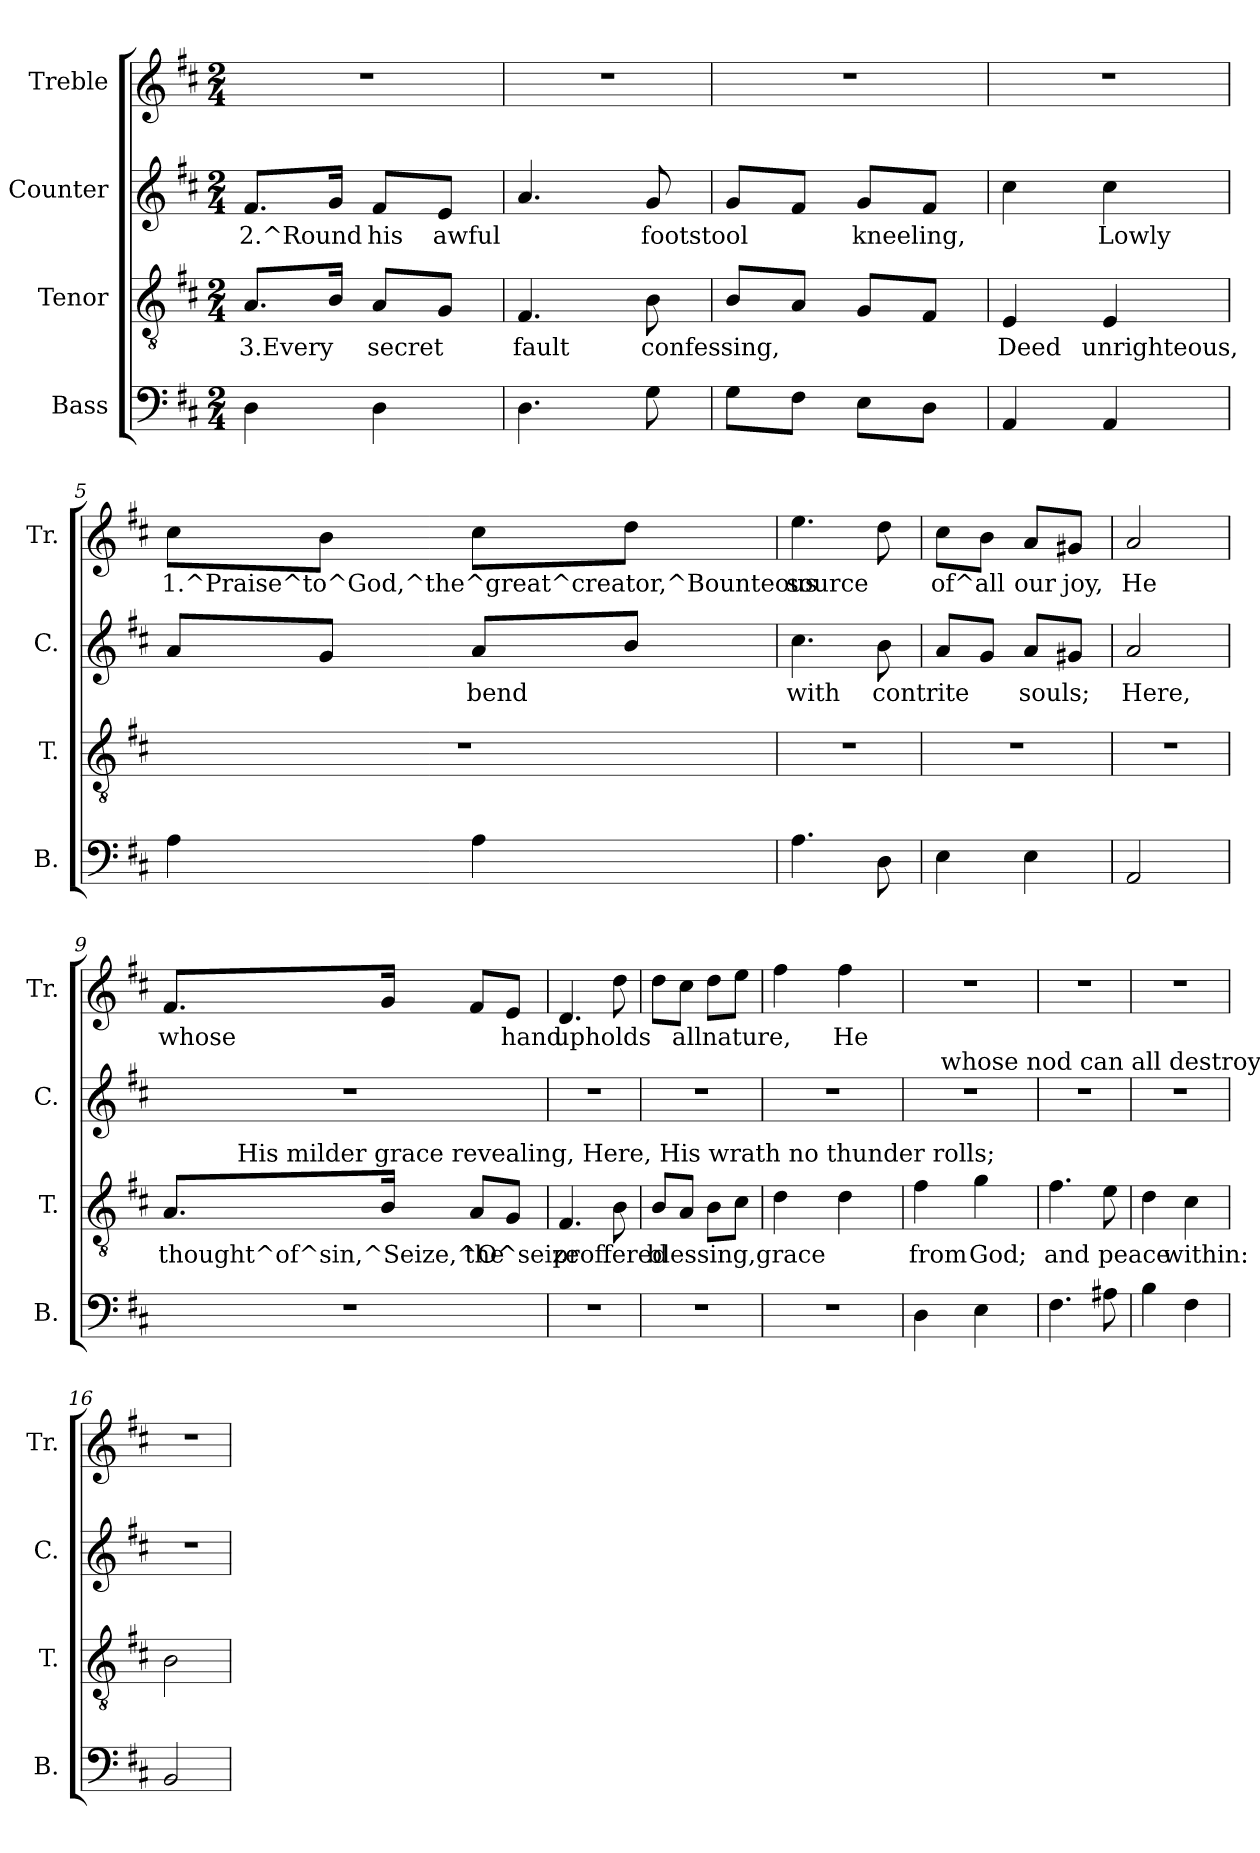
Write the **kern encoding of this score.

**kern	**kern	**text	**kern	**text	**kern	**text
*part4	*part3	*part3	*part2	*part2	*part1	*part1
*staff4	*staff3	*staff3	*staff2	*staff2	*staff1	*staff1
*I"Bass	*I"Tenor	*	*I"Counter	*	*I"Treble	*
*I'B.	*I'T.	*	*I'C.	*	*I'Tr.	*
!!LO:PB:g=z
*stria5	*stria5	*	*stria5	*	*stria5	*
*clefF4	*clefGv2	*	*clefG2	*	*clefG2	*
*k[f#c#]	*k[f#c#]	*	*k[f#c#]	*	*k[f#c#]	*
*D:	*D:	*	*D:	*	*D:	*
*M2/4	*M2/4	*	*M2/4	*	*M2/4	*
=1	=1	=1	=1	=1	=1	=1
!	!	!LO:LY:b:rj	!	!LO:LY:b:rj	!	!
4D\	8.A/L	3.Every	8.f#/L	2.^Round	2r	.
!	!	!LO:LY:b:rj	!	!LO:LY:b:rj	!	!
.	16B/J	.	16g/J	.	.	.
!	!	!LO:LY:b:rj	!	!LO:LY:b:rj	!	!
4D\	8A/L	secret	8f#/L	his	.	.
!	!	!LO:LY:b:rj	!	!LO:LY:b:rj	!	!
.	8G/J	.	8e/J	awful	.	.
=2	=2	=2	=2	=2	=2	=2
!	!	!LO:LY:b:rj	!	!LO:LY:b:rj	!	!
4.D\	4.F#/	fault	4.a/	.	2r	.
!	!	!LO:LY:b:rj	!	!LO:LY:b:rj	!	!
8G\	8B\	confessing,	8g/	footstool	.	.
=3	=3	=3	=3	=3	=3	=3
!	!	!LO:LY:b:rj	!	!LO:LY:b:rj	!	!
8G\L	8B/L	.	8g/L	.	2r	.
!	!	!LO:LY:b:rj	!	!LO:LY:b:rj	!	!
8F#\J	8A/J	.	8f#/J	.	.	.
!	!	!LO:LY:b:rj	!	!LO:LY:b:rj	!	!
8E\L	8G/L	.	8g/L	kneeling,	.	.
!	!	!LO:LY:b:rj	!	!LO:LY:b:rj	!	!
8D\J	8F#/J	.	8f#/J	.	.	.
=4	=4	=4	=4	=4	=4	=4
!	!	!LO:LY:b:rj	!	!LO:LY:b:rj	!	!
4AA/	4E/	Deed	4cc#\	.	2r	.
!	!	!LO:LY:b:rj	!	!LO:LY:b:rj	!	!
4AA/	4E/	unrighteous,	4cc#\	Lowly	.	.
=5	=5	=5	=5	=5	=5	=5
!	!	!	!	!LO:LY:b:rj	!	!LO:LY:b:rj
4A\	2r	.	8a/L	.	8cc#>\L	1.^Praise^to^God,^the^great^creator,^Bounteous
!	!	!	!	!LO:LY:b:rj	!	!LO:LY:b:rj
.	.	.	8g/J	.	8b\J	.
!	!	!	!	!LO:LY:b:rj	!	!LO:LY:b:rj
4A\	.	.	8a/L	bend	8cc#\L	.
!	!	!	!	!LO:LY:b:rj	!	!LO:LY:b:rj
.	.	.	8b/J	.	8dd\J	.
=6	=6	=6	=6	=6	=6	=6
!	!	!	!	!LO:LY:b:rj	!	!LO:LY:b:rj
4.A\	2r	.	4.cc#\	with	4.ee\	source
!	!	!	!	!LO:LY:b:rj	!	!LO:LY:b:rj
8D\	.	.	8b\	contrite	8dd\	.
=7	=7	=7	=7	=7	=7	=7
!	!	!	!	!LO:LY:b:rj	!	!LO:LY:b:rj
4E\	2r	.	8a/L	.	8cc#\L	of^all
!	!	!	!	!LO:LY:b:rj	!	!LO:LY:b:rj
.	.	.	8g/J	.	8b\J	.
!	!	!	!	!LO:LY:b:rj	!	!LO:LY:b:rj
4E\	.	.	8a/L	souls;	8a/L	our
!	!	!	!	!LO:LY:b:rj	!	!LO:LY:b:rj
.	.	.	8g#X/J	.	8g#X/J	joy,
=8	=8	=8	=8	=8	=8	=8
!	!	!	!	!LO:LY:b:rj	!	!LO:LY:b:rj
2AA/	2r	.	2a/	Here,	2a/	He
=9	=9	=9	=9	=9	=9	=9
!	!	!LO:LY:b:rj	!	!	!	!LO:LY:b:rj
*	*^	*	*	*	*	*
2r	8.A/L	32.ryy	thought^of^sin,^Seize,^O^seize	2r	.	8.f#/L	whose
!	!	!LO:TX:a:t=His milder grace revealing, Here, His wrath no thunder rolls;	!	!	!	!	!
.	.	4ryy	.	.	.	.	.
!	!	!	!LO:LY:b:rj	!	!	!	!LO:LY:b:rj
.	16B/J	.	.	.	.	16g/J	.
!	!	!	!LO:LY:b:rj	!	!	!	!LO:LY:b:rj
.	8A/L	.	the	.	.	8f#/L	.
.	.	8ryy	.	.	.	.	.
!	!	!	!LO:LY:b:rj	!	!	!	!LO:LY:b:rj
.	8G/J	.	.	.	.	8e>/J	hand
.	.	16ryy	.	.	.	.	.
.	.	64ryy	.	.	.	.	.
=10	=10	=10	=10	=10	=10	=10	=10
!	!	!	!LO:LY:b:rj	!	!	!	!LO:LY:b:rj
*	*v	*v	*	*	*	*	*
2r	4.F#/	proffered	2r	.	4.d/	upholds
!	!	!LO:LY:b:rj	!	!	!	!LO:LY:b:rj
.	8B\	.	.	.	8dd\	.
=11	=11	=11	=11	=11	=11	=11
!	!	!LO:LY:b:rj	!	!	!	!LO:LY:b:rj
2r	8B/L	blessing,grace	2r	.	8dd\L	.
!	!	!LO:LY:b:rj	!	!	!	!LO:LY:b:rj
.	8A/J	.	.	.	8cc#\J	all
!	!	!LO:LY:b:rj	!	!	!	!LO:LY:b:rj
.	8B\L	.	.	.	8dd\L	nature,
!	!	!LO:LY:b:rj	!	!	!	!LO:LY:b:rj
.	8c#\J	.	.	.	8ee\J	.
=12	=12	=12	=12	=12	=12	=12
!	!	!LO:LY:b:rj	!	!	!	!LO:LY:b:rj
2r	4d\	.	2r	.	4ff#\	.
!	!	!LO:LY:b:rj	!	!	!	!LO:LY:b:rj
.	4d\	.	.	.	4ff#\	He
=13	=13	=13	=13	=13	=13	=13
!	!	!LO:LY:b:rj	!	!	!	!
*	*	*	*^	*	*	*
4D\	4f#\	from	2r	16ryy	.	2r	.
.	.	.	.	64ryy	.	.	.
!	!	!	!	!LO:TX:a:t=whose nod can all destroy;	!	!	!
.	.	.	.	4ryy	.	.	.
!	!	!LO:LY:b:rj	!	!	!	!	!
4E\	4g\	God;	.	.	.	.	.
.	.	.	.	8ryy	.	.	.
.	.	.	.	32.ryy	.	.	.
=14	=14	=14	=14	=14	=14	=14	=14
!	!	!LO:LY:b:rj	!	!	!	!	!
*	*	*	*v	*v	*	*	*
4.F#\	4.f#\	and	2r	.	2r	.
!	!	!LO:LY:b:rj	!	!	!	!
8A#X\	8e\	peace	.	.	.	.
=15	=15	=15	=15	=15	=15	=15
!	!	!LO:LY:b:rj	!	!	!	!
4B\	4d\	.	2r	.	2r	.
!	!	!LO:LY:b:rj	!	!	!	!
4F#\	4c#\	within:	.	.	.	.
=16	=16	=16	=16	=16	=16	=16
!	!	!LO:LY:b:rj	!	!	!	!
2BB/	2B\	.	2r	.	2r	.
=	=	=	=	=	=	=
*-	*-	*-	*-	*-	*-	*-
